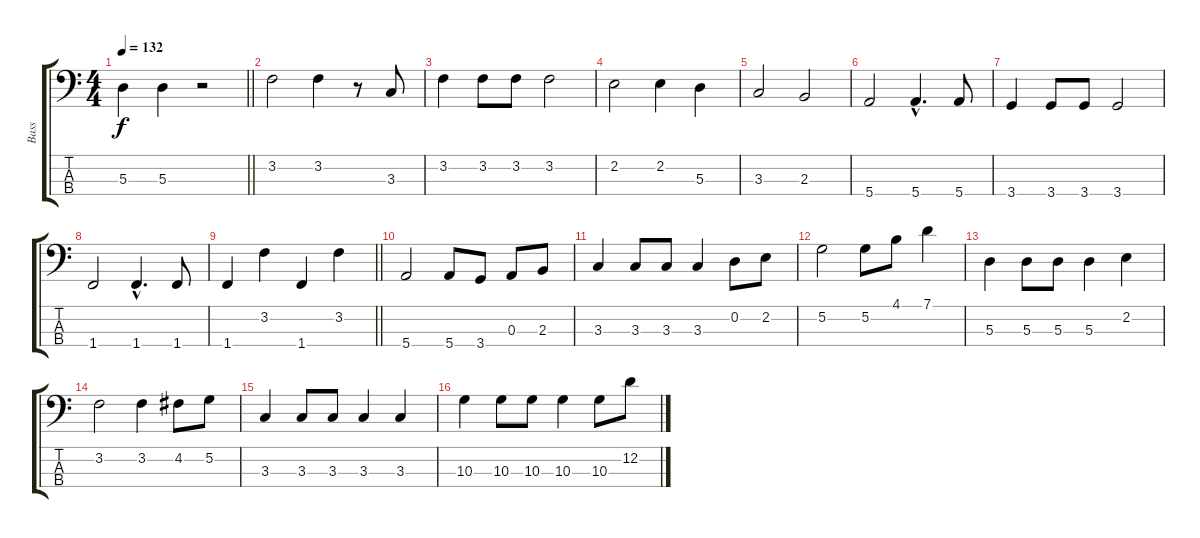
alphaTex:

\track ("Bass" "Bass") {instrument electricbassfinger}
\staff {score tabs}
\tuning (G2 D2 A1 E1) {hide}
\ts (4 4)
\tempo 132
\clef f4
\barLineRight lightlight
\ks c
5.3.4{dy f} 5.3.4 r.2 |
3.2.2 3.2.4 r.8 3.3.8 |
3.2.4 3.2.8 3.2.8 3.2.2 |
2.2.2 2.2.4 5.3.4 |
3.3.2 2.3.2 |
5.4.2 5.4{hac}.4{d} 5.4.8 |
3.4.4 3.4.8 3.4.8 3.4.2 |
1.4.2 1.4{hac}.4{d} 1.4.8 |
\barLineRight lightlight
1.4.4 3.2.4 1.4.4 3.2.4 |
5.4.2 5.4.8 3.4.8 0.3.8 2.3.8 |
3.3.4 3.3.8 3.3.8 3.3.4 0.2.8 2.2.8 |
5.2.2 5.2.8 4.1.8 7.1.4 |
5.3.4 5.3.8 5.3.8 5.3.4 2.2.4 |
3.2.2 3.2.4 4.2.8 5.2.8 |
3.3.4 3.3.8 3.3.8 3.3.4 3.3.4 |
10.3.4 10.3.8 10.3.8 10.3.4 10.3.8 12.2{ss}.8
